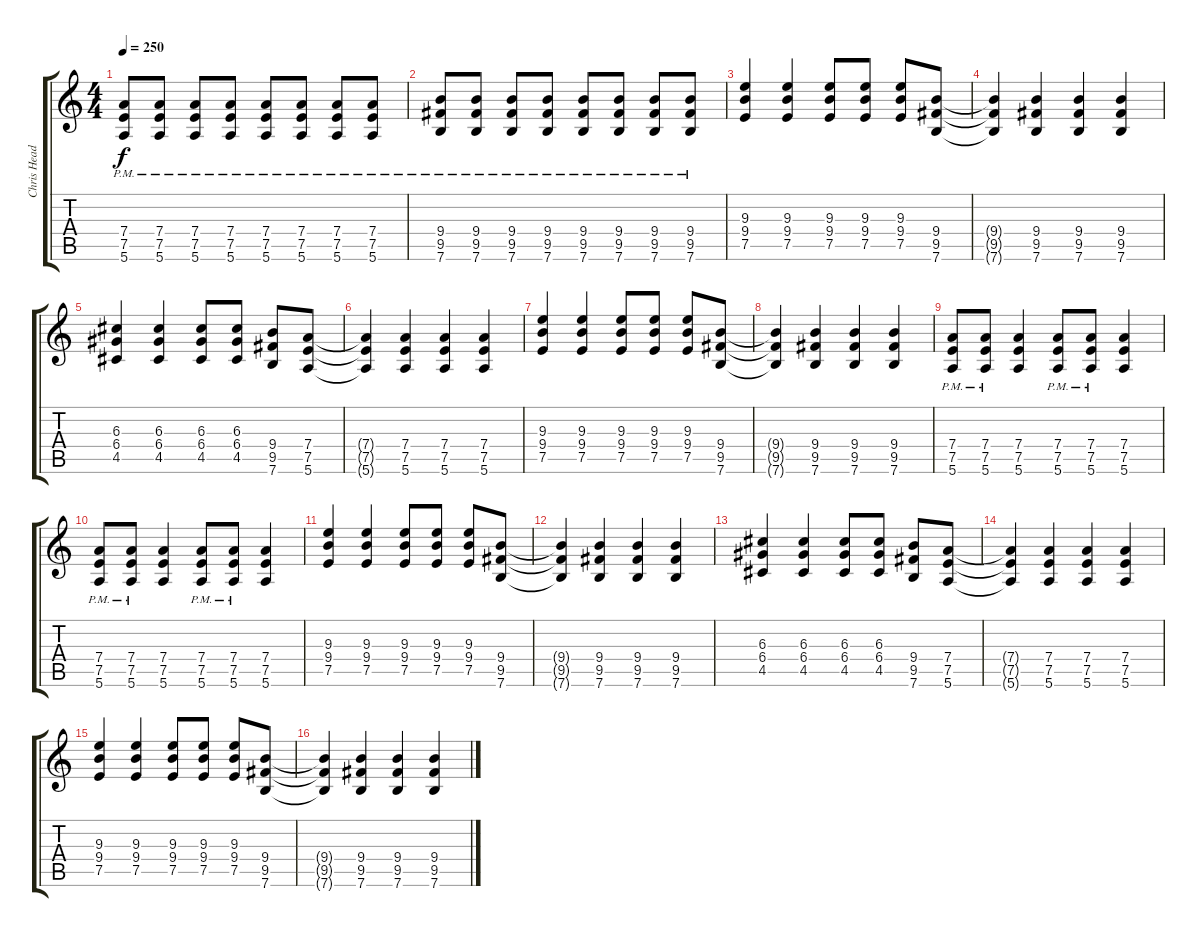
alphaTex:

\track ("Chris Head" "Chris Head") {instrument distortionguitar}
\staff {score tabs}
\tuning (E4 B3 G3 D3 A2 E2) {hide}
\ts (4 4)
\tempo 250
\clef g2
\ks c
(7.4{pm} 7.5{pm} 5.6{pm}).8{dy f} (7.4{pm} 7.5{pm} 5.6{pm}).8 (7.4{pm} 7.5{pm} 5.6{pm}).8 (7.4{pm} 7.5{pm} 5.6{pm}).8 (7.4{pm} 7.5{pm} 5.6{pm}).8 (7.4{pm} 7.5{pm} 5.6{pm}).8 (7.4{pm} 7.5{pm} 5.6{pm}).8 (7.4{pm} 7.5{pm} 5.6{pm}).8 |
(9.4{pm} 9.5{pm} 7.6{pm}).8 (9.4{pm} 9.5{pm} 7.6{pm}).8 (9.4{pm} 9.5{pm} 7.6{pm}).8 (9.4{pm} 9.5{pm} 7.6{pm}).8 (9.4{pm} 9.5{pm} 7.6{pm}).8 (9.4{pm} 9.5{pm} 7.6{pm}).8 (9.4{pm} 9.5{pm} 7.6{pm}).8 (9.4{pm} 9.5{pm} 7.6{pm}).8 |
(9.3 9.4 7.5).4 (9.3 9.4 7.5).4 (9.3 9.4 7.5).8 (9.3 9.4 7.5).8 (9.3 9.4 7.5).8 (9.4 9.5 7.6).8 |
(9.4{t} 9.5{t} 7.6{t}).4 (9.4 9.5 7.6).4 (9.4 9.5 7.6).4 (9.4 9.5 7.6).4 |
(6.3 6.4 4.5).4 (6.3 6.4 4.5).4 (6.3 6.4 4.5).8 (6.3 6.4 4.5).8 (9.4 9.5 7.6).8 (7.4 7.5 5.6).8 |
(7.4{t} 7.5{t} 5.6{t}).4 (7.4 7.5 5.6).4 (7.4 7.5 5.6).4 (7.4 7.5 5.6).4 |
(9.3 9.4 7.5).4 (9.3 9.4 7.5).4 (9.3 9.4 7.5).8 (9.3 9.4 7.5).8 (9.3 9.4 7.5).8 (9.4 9.5 7.6).8 |
(9.4{t} 9.5{t} 7.6{t}).4 (9.4 9.5 7.6).4 (9.4 9.5 7.6).4 (9.4 9.5 7.6).4 |
(7.4{pm} 7.5{pm} 5.6{pm}).8 (7.4{pm} 7.5{pm} 5.6{pm}).8 (7.4 7.5 5.6).4 (7.4{pm} 7.5{pm} 5.6{pm}).8 (7.4{pm} 7.5{pm} 5.6{pm}).8 (7.4 7.5 5.6).4 |
(7.4{pm} 7.5{pm} 5.6{pm}).8 (7.4{pm} 7.5{pm} 5.6{pm}).8 (7.4 7.5 5.6).4 (7.4{pm} 7.5{pm} 5.6{pm}).8 (7.4{pm} 7.5{pm} 5.6{pm}).8 (7.4 7.5 5.6).4 |
(9.3 9.4 7.5).4 (9.3 9.4 7.5).4 (9.3 9.4 7.5).8 (9.3 9.4 7.5).8 (9.3 9.4 7.5).8 (9.4 9.5 7.6).8 |
(9.4{t} 9.5{t} 7.6{t}).4 (9.4 9.5 7.6).4 (9.4 9.5 7.6).4 (9.4 9.5 7.6).4 |
(6.3 6.4 4.5).4 (6.3 6.4 4.5).4 (6.3 6.4 4.5).8 (6.3 6.4 4.5).8 (9.4 9.5 7.6).8 (7.4 7.5 5.6).8 |
(7.4{t} 7.5{t} 5.6{t}).4 (7.4 7.5 5.6).4 (7.4 7.5 5.6).4 (7.4 7.5 5.6).4 |
(9.3 9.4 7.5).4 (9.3 9.4 7.5).4 (9.3 9.4 7.5).8 (9.3 9.4 7.5).8 (9.3 9.4 7.5).8 (9.4 9.5 7.6).8 |
(9.4{t} 9.5{t} 7.6{t}).4 (9.4 9.5 7.6).4 (9.4 9.5 7.6).4 (9.4 9.5 7.6).4
